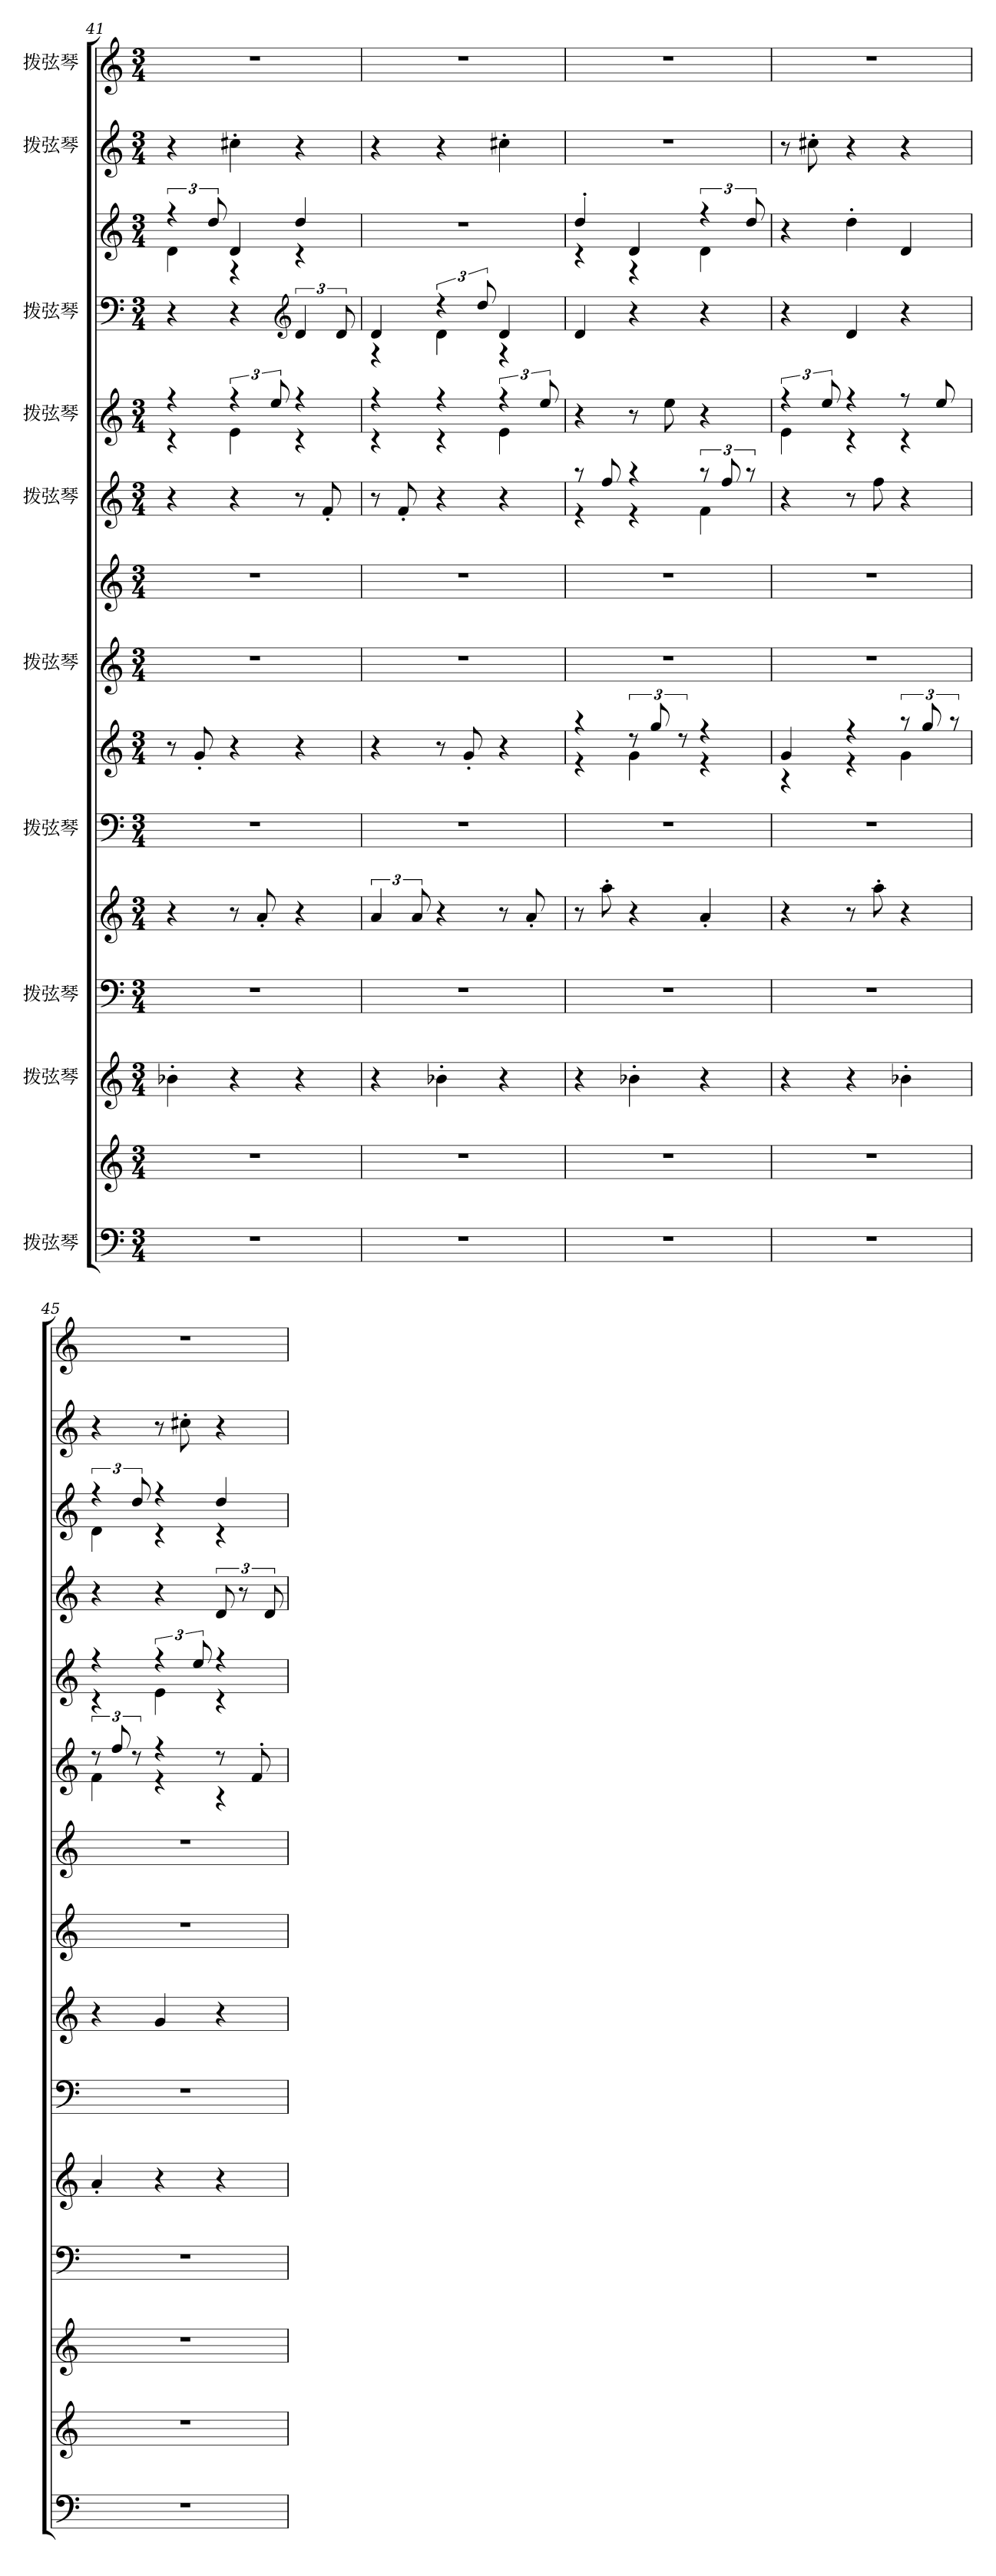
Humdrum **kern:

**kern	**kern	**kern	**kern	**kern	**kern	**kern	**kern	**kern	**kern	**kern	**kern	**kern	**kern	**kern
*part10	*part10	*part9	*part8	*part8	*part7	*part7	*part6	*part6	*part5	*part4	*part3	*part3	*part2	*part1
*staff15	*staff14	*staff13	*staff12	*staff11	*staff10	*staff9	*staff8	*staff7	*staff6	*staff5	*staff4	*staff3	*staff2	*staff1
*I"拨弦琴	*	*I"拨弦琴	*I"拨弦琴	*	*I"拨弦琴	*	*I"拨弦琴	*	*I"拨弦琴	*I"拨弦琴	*I"拨弦琴	*	*I"拨弦琴	*I"拨弦琴
*clefF4	*clefG2	*clefG2	*clefF4	*clefG2	*clefF4	*clefG2	*clefG2	*clefG2	*clefG2	*clefG2	*clefF4	*clefG2	*clefG2	*clefG2
*k[]	*k[]	*k[]	*k[]	*k[]	*k[]	*k[]	*k[]	*k[]	*k[]	*k[]	*k[]	*k[]	*k[]	*k[]
*M3/4	*M3/4	*M3/4	*M3/4	*M3/4	*M3/4	*M3/4	*M3/4	*M3/4	*M3/4	*M3/4	*M3/4	*M3/4	*M3/4	*M3/4
=41	=41	=41	=41	=41	=41	=41	=41	=41	=41	=41	=41	=41	=41	=41
*	*	*	*	*	*	*	*	*	*	*^	*	*^	*	*
2.r	2.r	4b-X'\	2.r	4r	2.r	8r	2.r	2.r	4r	4r	4r	4r	6r	4d\	4r	2.r
.	.	.	.	.	.	8g'/	.	.	.	.	.	.	.	.	.	.
.	.	.	.	.	.	.	.	.	.	.	.	.	12dd/	.	.	.
.	.	4r	.	8r	.	4r	.	.	4r	6r	4e\	4r	4d/	4r	4cc#X'\	.
.	.	.	.	8a'/	.	.	.	.	.	.	.	.	.	.	.	.
.	.	.	.	.	.	.	.	.	.	12ee/	.	.	.	.	.	.
*	*	*	*	*	*	*	*	*	*	*	*	*clefG2	*	*	*	*
.	.	4r	.	4r	.	4r	.	.	8r	4r	4r	6d/	4dd/	4r	4r	.
.	.	.	.	.	.	.	.	.	8f'/	.	.	.	.	.	.	.
.	.	.	.	.	.	.	.	.	.	.	.	12d/	.	.	.	.
*	*	*	*	*	*	*	*	*	*	*	*	*	*v	*v	*	*
!!LO:PB:g=z
=42	=42	=42	=42	=42	=42	=42	=42	=42	=42	=42	=42	=42	=42	=42	=42
*	*	*	*	*	*	*	*	*	*	*	*	*^	*	*	*
2.r	2.r	4r	2.r	6a/	2.r	4r	2.r	2.r	8r	4r	4r	4d/	4r	2.r	4r	2.r
.	.	.	.	.	.	.	.	.	8f'/	.	.	.	.	.	.	.
.	.	.	.	12a/	.	.	.	.	.	.	.	.	.	.	.	.
.	.	4b-X'\	.	4r	.	8r	.	.	4r	4r	4r	6r	4d\	.	4r	.
.	.	.	.	.	.	8g'/	.	.	.	.	.	.	.	.	.	.
.	.	.	.	.	.	.	.	.	.	.	.	12dd/	.	.	.	.
.	.	4r	.	8r	.	4r	.	.	4r	6r	4e\	4d/	4r	.	4cc#X'\	.
.	.	.	.	8a'/	.	.	.	.	.	.	.	.	.	.	.	.
.	.	.	.	.	.	.	.	.	.	12ee/	.	.	.	.	.	.
*	*	*	*	*	*	*	*	*	*	*v	*v	*	*	*	*	*
*	*	*	*	*	*	*	*	*	*	*	*v	*v	*	*	*
=43	=43	=43	=43	=43	=43	=43	=43	=43	=43	=43	=43	=43	=43	=43
*	*	*	*	*	*	*^	*	*	*^	*	*	*^	*	*
2.r	2.r	4r	2.r	8r	2.r	4r	4r	2.r	2.r	8r	4r	4r	4d/	4dd'/	4r	2.r	2.r
.	.	.	.	8aa'\	.	.	.	.	.	8ff/	.	.	.	.	.	.	.
.	.	4b-X'\	.	4r	.	12r	4g\	.	.	4r	4r	8r	4r	4d/	4r	.	.
.	.	.	.	.	.	12gg/	.	.	.	.	.	.	.	.	.	.	.
.	.	.	.	.	.	.	.	.	.	.	.	8ee\	.	.	.	.	.
.	.	.	.	.	.	12r	.	.	.	.	.	.	.	.	.	.	.
.	.	4r	.	4a'/	.	4r	4r	.	.	12r	4f\	4r	4r	6r	4d\	.	.
.	.	.	.	.	.	.	.	.	.	12ff/	.	.	.	.	.	.	.
.	.	.	.	.	.	.	.	.	.	12r	.	.	.	12dd/	.	.	.
*	*	*	*	*	*	*	*	*	*	*v	*v	*	*	*v	*v	*	*
=44	=44	=44	=44	=44	=44	=44	=44	=44	=44	=44	=44	=44	=44	=44	=44
*	*	*	*	*	*	*	*	*	*	*	*^	*	*	*	*
2.r	2.r	4r	2.r	4r	2.r	4g/	4r	2.r	2.r	4r	6r	4e\	4r	4r	8r	2.r
.	.	.	.	.	.	.	.	.	.	.	.	.	.	.	8cc#X'\	.
.	.	.	.	.	.	.	.	.	.	.	12ee/	.	.	.	.	.
.	.	4r	.	8r	.	4r	4r	.	.	8r	4r	4r	4d/	4dd'\	4r	.
.	.	.	.	8aa'\	.	.	.	.	.	8ff\	.	.	.	.	.	.
.	.	4b-X'\	.	4r	.	12r	4g\	.	.	4r	8r	4r	4r	4d/	4r	.
.	.	.	.	.	.	12gg/	.	.	.	.	.	.	.	.	.	.
.	.	.	.	.	.	.	.	.	.	.	8ee/	.	.	.	.	.
.	.	.	.	.	.	12r	.	.	.	.	.	.	.	.	.	.
*	*	*	*	*	*	*v	*v	*	*	*	*	*	*	*	*	*
=45	=45	=45	=45	=45	=45	=45	=45	=45	=45	=45	=45	=45	=45	=45	=45
*	*	*	*	*	*	*	*	*	*^	*	*	*	*^	*	*
2.r	2.r	2.r	2.r	4a'/	2.r	4r	2.r	2.r	12r	4f\	4r	4r	4r	6r	4d\	4r	2.r
.	.	.	.	.	.	.	.	.	12ff/	.	.	.	.	.	.	.	.
.	.	.	.	.	.	.	.	.	12r	.	.	.	.	12dd/	.	.	.
.	.	.	.	4r	.	4g/	.	.	4r	4r	6r	4e\	4r	4r	4r	8r	.
.	.	.	.	.	.	.	.	.	.	.	.	.	.	.	.	8cc#X'\	.
.	.	.	.	.	.	.	.	.	.	.	12ee/	.	.	.	.	.	.
.	.	.	.	4r	.	4r	.	.	8r	4r	4r	4r	12d/	4dd/	4r	4r	.
.	.	.	.	.	.	.	.	.	.	.	.	.	12r	.	.	.	.
.	.	.	.	.	.	.	.	.	8f'/	.	.	.	.	.	.	.	.
.	.	.	.	.	.	.	.	.	.	.	.	.	12d/	.	.	.	.
*	*	*	*	*	*	*	*	*	*v	*v	*	*	*	*v	*v	*	*
*	*	*	*	*	*	*	*	*	*	*v	*v	*	*	*	*
=	=	=	=	=	=	=	=	=	=	=	=	=	=	=
*-	*-	*-	*-	*-	*-	*-	*-	*-	*-	*-	*-	*-	*-	*-
